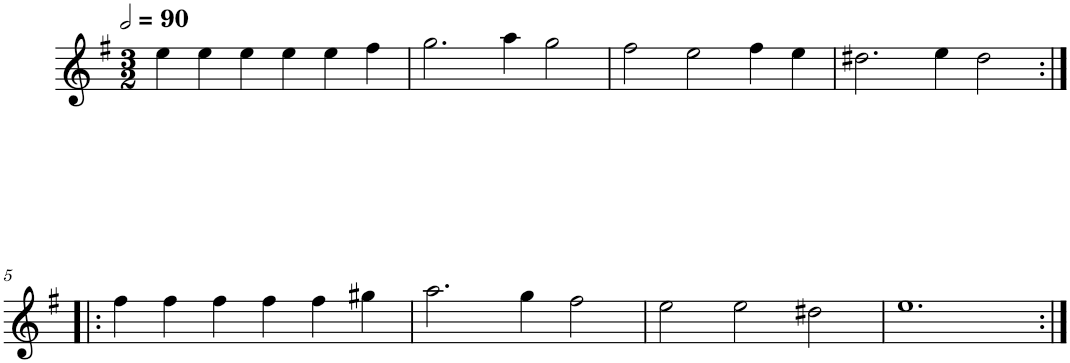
**kern
*part1
*staff1
*I"Cinq parties
*clefG2
*k[f#]
*M3/2
*MM180
=1
4ee\
4ee\
4ee\
4ee\
4ee\
4ff#\
=2
2.gg\
4aa\
2gg\
=3
2ff#\
2ee\
4ff#\
4ee\
=4
2.dd#X\
4ee\
2dd#\
!!LO:LB:g=z
=5:|!|:
4ff#\
4ff#\
4ff#\
4ff#\
4ff#\
4gg#X\
=6
2.aa\
4gg\
2ff#\
=7
2ee\
2ee\
2dd#X\
=8
1.ee
=:|!
*-
